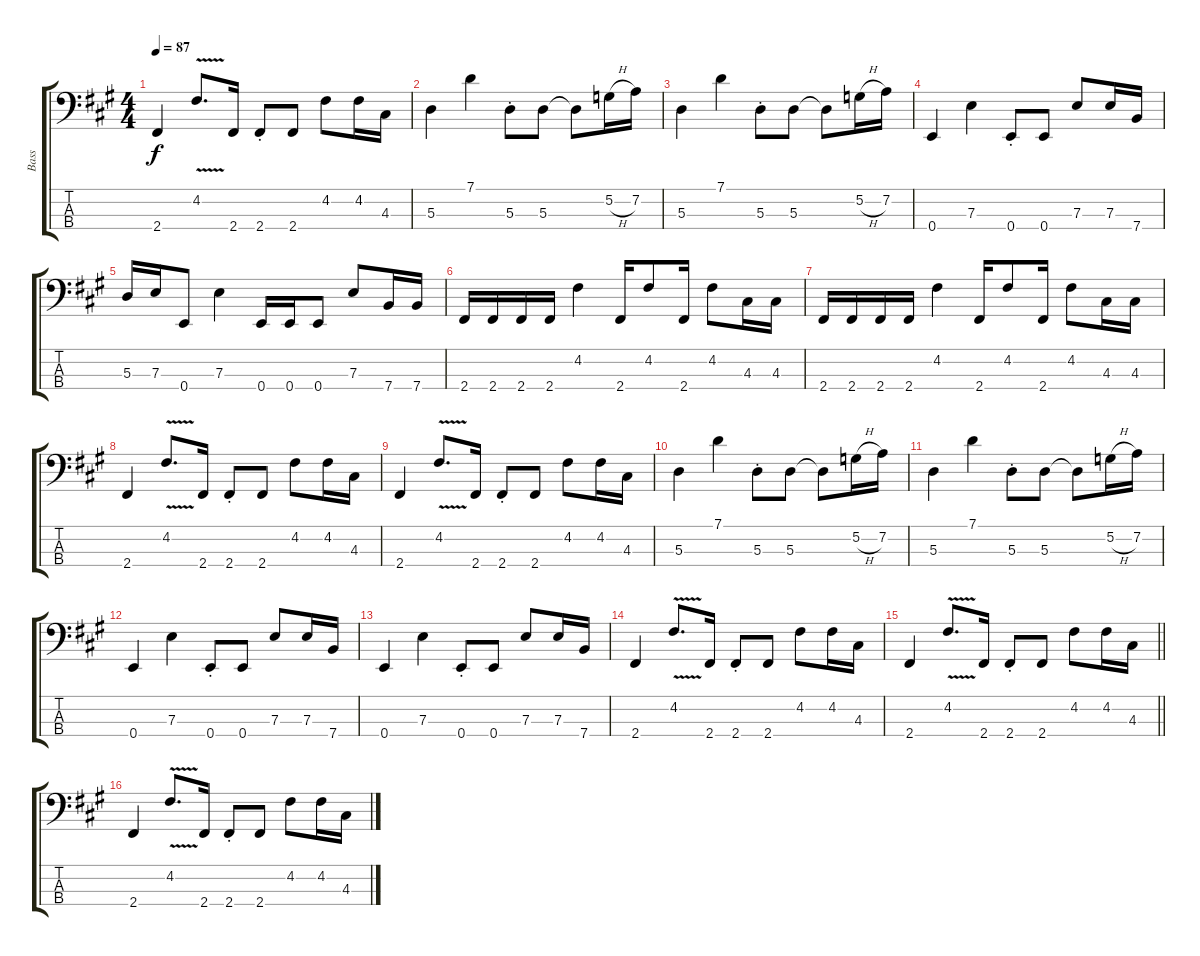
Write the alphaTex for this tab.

\track ("Bass" "Bass") {instrument electricbassfinger}
\staff {score tabs}
\tuning (G2 D2 A1 E1) {hide}
\ts (4 4)
\tempo 87
\clef f4
\ks f#minor
2.4.4{dy f} 4.2{v}.8{d} 2.4.16 2.4{st}.8 2.4.8 4.2.8 4.2.16 4.3.16 |
5.3.4 7.1.4 5.3{st}.8 5.3.8 5.3{t}.8 5.2{h}.16 7.2.16 |
5.3.4 7.1.4 5.3{st}.8 5.3.8 5.3{t}.8 5.2{h}.16 7.2.16 |
0.4.4 7.3.4 0.4{st}.8 0.4.8 7.3.8 7.3.16 7.4.16 |
5.3.16 7.3.16 0.4.8 7.3.4 0.4.16 0.4.16 0.4.8 7.3.8 7.4.16 7.4.16 |
2.4.16 2.4.16 2.4.16 2.4.16 4.2.4 2.4.16 4.2.8 2.4.16 4.2.8 4.3.16 4.3.16 |
2.4.16 2.4.16 2.4.16 2.4.16 4.2.4 2.4.16 4.2.8 2.4.16 4.2.8 4.3.16 4.3.16 |
2.4.4 4.2{v}.8{d} 2.4.16 2.4{st}.8 2.4.8 4.2.8 4.2.16 4.3.16 |
2.4.4 4.2{v}.8{d} 2.4.16 2.4{st}.8 2.4.8 4.2.8 4.2.16 4.3.16 |
5.3.4 7.1.4 5.3{st}.8 5.3.8 5.3{t}.8 5.2{h}.16 7.2.16 |
5.3.4 7.1.4 5.3{st}.8 5.3.8 5.3{t}.8 5.2{h}.16 7.2.16 |
0.4.4 7.3.4 0.4{st}.8 0.4.8 7.3.8 7.3.16 7.4.16 |
0.4.4 7.3.4 0.4{st}.8 0.4.8 7.3.8 7.3.16 7.4.16 |
2.4.4 4.2{v}.8{d} 2.4.16 2.4{st}.8 2.4.8 4.2.8 4.2.16 4.3.16 |
\barLineRight lightlight
2.4.4 4.2{v}.8{d} 2.4.16 2.4{st}.8 2.4.8 4.2.8 4.2.16 4.3.16 |
2.4.4 4.2{v}.8{d} 2.4.16 2.4{st}.8 2.4.8 4.2.8 4.2.16 4.3.16
